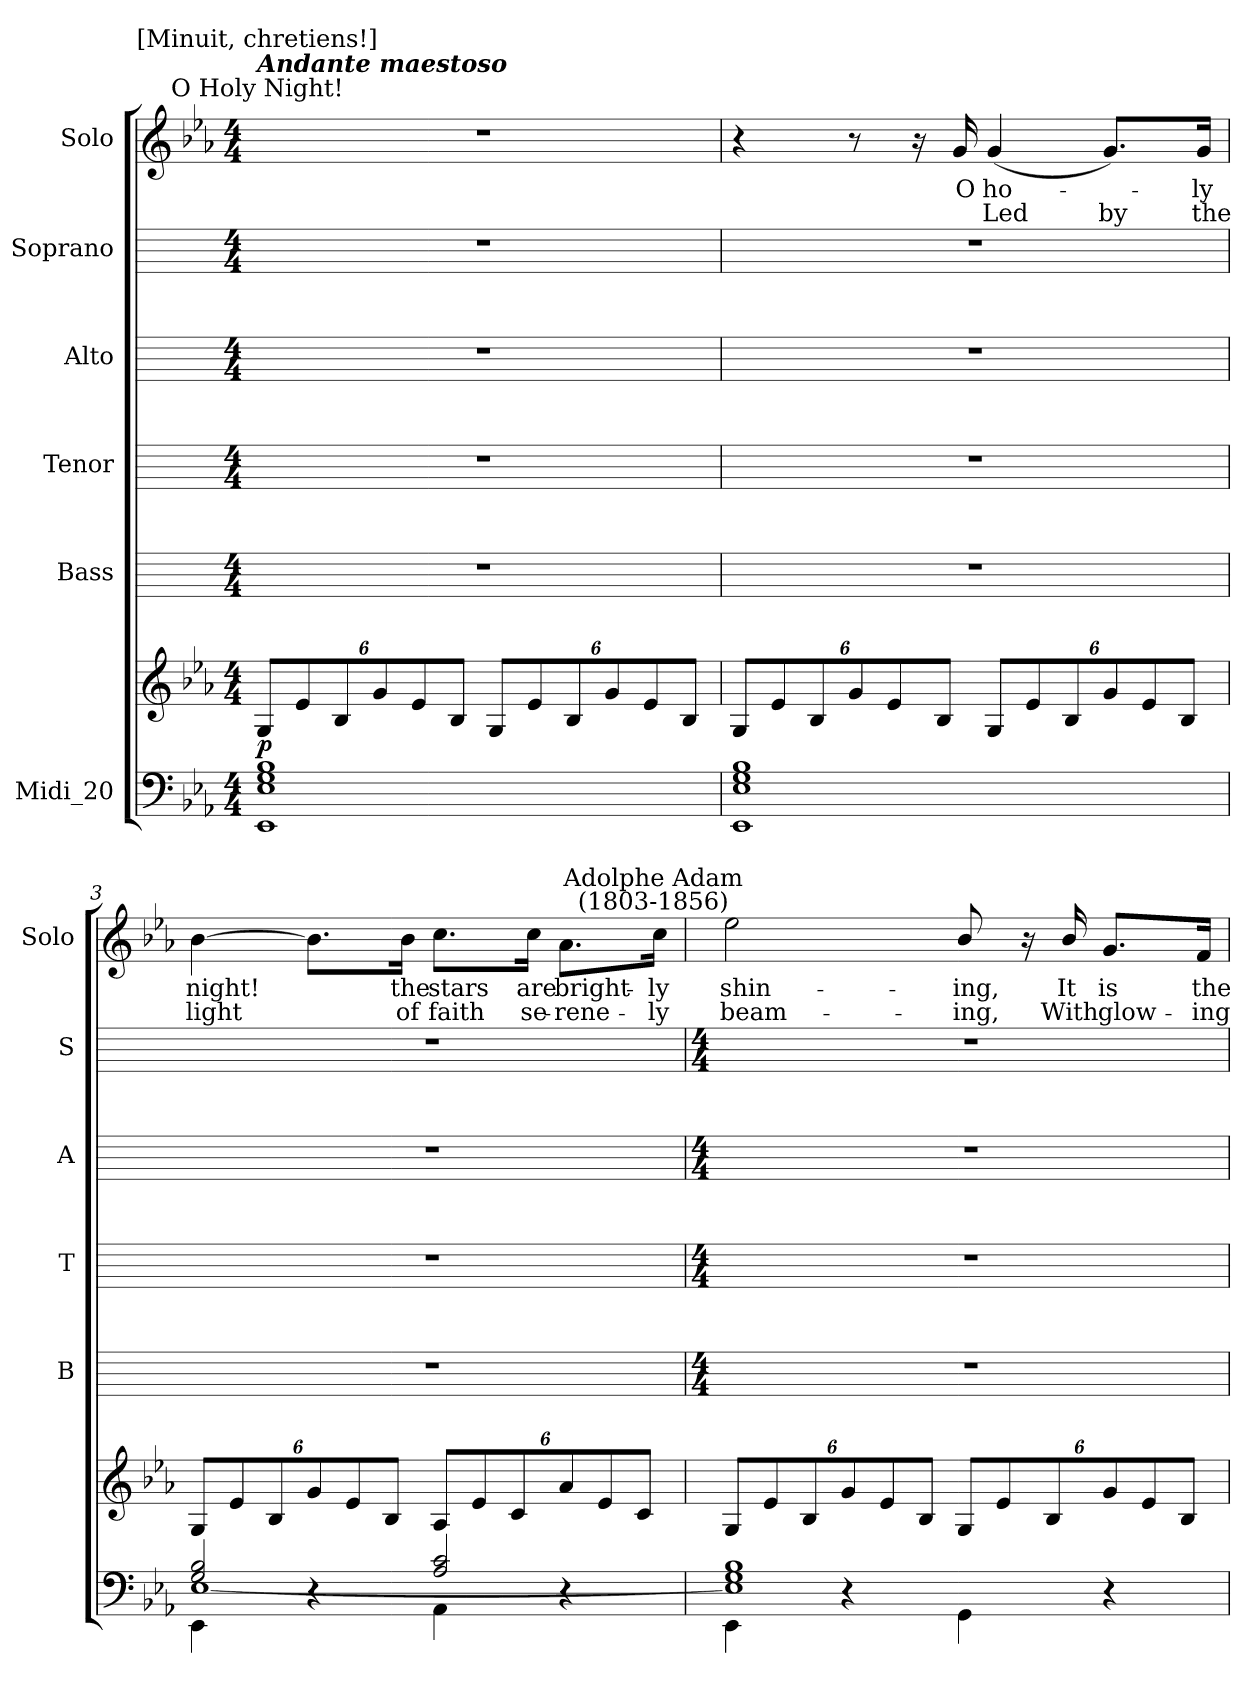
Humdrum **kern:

**kern	**kern	**dynam	**kern	**kern	**kern	**kern	**kern	**text	**text
*part6	*part6	*part6	*part5	*part4	*part3	*part2	*part1	*part1	*part1
*staff7	*staff6	*staff6/7	*staff5	*staff4	*staff3	*staff2	*staff1	*staff1	*staff1
*I"Midi_20	*	*	*I"Bass	*I"Tenor	*I"Alto	*I"Soprano	*I"Solo	*	*
*	*	*	*I'B	*I'T	*I'A	*I'S	*I'Solo	*	*
*clefF4	*clefG2	*	*	*	*	*	*clefG2	*	*
*k[b-e-a-]	*k[b-e-a-]	*	*	*	*	*	*k[b-e-a-]	*	*
*E-:	*E-:	*	*	*	*	*	*E-:	*	*
*M4/4	*M4/4	*	*M4/4	*M4/4	*M4/4	*M4/4	*M4/4	*	*
=1	=1	=1	=1	=1	=1	=1	=1	=1	=1
*^	*	*	*	*	*	*	*	*	*
*	*^	*	*	*	*	*	*	*	*	*
!	!	!	!	!	!	!	!	!	!LO:TX:a:cj:t=O Holy Night!	!	!
!	!	!	!	!	!	!	!	!	!LO:TX:a:Bi:t=Andante maestoso	!	!
!	!	!	!	!	!	!	!	!	!LO:TX:a:cj:t=[Minuit, chretiens!]	!	!
!	!	!	!	!LO:DY:b	!	!	!	!	!	!	!
1E-/ 1G/ 1B-/	1ryy	1EE-\	12GL	p	1r	1r	1r	1r	1r	.	.
.	.	.	12e-	.	.	.	.	.	.	.	.
.	.	.	12B-	.	.	.	.	.	.	.	.
.	.	.	12g	.	.	.	.	.	.	.	.
.	.	.	12e-	.	.	.	.	.	.	.	.
.	.	.	12B-J	.	.	.	.	.	.	.	.
.	.	.	12GL	.	.	.	.	.	.	.	.
.	.	.	12e-	.	.	.	.	.	.	.	.
.	.	.	12B-	.	.	.	.	.	.	.	.
.	.	.	12g	.	.	.	.	.	.	.	.
.	.	.	12e-	.	.	.	.	.	.	.	.
.	.	.	12B-J	.	.	.	.	.	.	.	.
=2	=2	=2	=2	=2	=2	=2	=2	=2	=2	=2	=2
1E-/ 1G/ 1B-/	1ryy	1EE-\	12GL	.	1r	1r	1r	1r	4r	.	.
.	.	.	12e-	.	.	.	.	.	.	.	.
.	.	.	12B-	.	.	.	.	.	.	.	.
.	.	.	12g	.	.	.	.	.	8r	.	.
.	.	.	12e-	.	.	.	.	.	.	.	.
.	.	.	.	.	.	.	.	.	16r	.	.
.	.	.	12B-J	.	.	.	.	.	.	.	.
!	!	!	!	!	!	!	!	!	!	!LO:LY:b	!
.	.	.	.	.	.	.	.	.	16g	O	.
!	!	!	!	!	!	!	!	!	!	!LO:LY:b	!LO:LY:b
.	.	.	12GL	.	.	.	.	.	(<4g	ho-	Led
.	.	.	12e-	.	.	.	.	.	.	.	.
.	.	.	12B-	.	.	.	.	.	.	.	.
!	!	!	!	!	!	!	!	!	!	!	!LO:LY:b
.	.	.	12g	.	.	.	.	.	8.g/L)	.	by
.	.	.	12e-	.	.	.	.	.	.	.	.
.	.	.	12B-J	.	.	.	.	.	.	.	.
!	!	!	!	!	!	!	!	!	!	!LO:LY:b	!LO:LY:b
.	.	.	.	.	.	.	.	.	16g/Jk	ly	the
=3	=3	=3	=3	=3	=3	=3	=3	=3	=3	=3	=3
!	!	!	!	!	!	!	!	!	!	!LO:LY:b	!LO:LY:b
2G/ 2B-/	[1E-\	4EE-\	12GL	.	1r	1r	1r	1r	[4b-	night!	light
.	.	.	12e-	.	.	.	.	.	.	.	.
.	.	.	12B-	.	.	.	.	.	.	.	.
.	.	4r	12g	.	.	.	.	.	8.b-\L]	.	.
.	.	.	12e-	.	.	.	.	.	.	.	.
.	.	.	12B-J	.	.	.	.	.	.	.	.
!	!	!	!	!	!	!	!	!	!	!LO:LY:b	!LO:LY:b
.	.	.	.	.	.	.	.	.	16b-\Jk	the	of
!	!	!	!	!	!	!	!	!	!	!LO:LY:b	!LO:LY:b
2A-/ 2c/	.	4AA-\	12A-L	.	.	.	.	.	8.cc\L	stars	faith
.	.	.	12e-	.	.	.	.	.	.	.	.
.	.	.	12c	.	.	.	.	.	.	.	.
!	!	!	!	!	!	!	!	!	!	!LO:LY:b	!LO:LY:b
.	.	.	.	.	.	.	.	.	16cc\Jk	are	se-
!	!	!	!	!	!	!	!	!	!	!LO:LY:b	!LO:LY:b
.	.	4r	12a-	.	.	.	.	.	8.a-\L	-bright-	-rene-
.	.	.	12e-	.	.	.	.	.	.	.	.
.	.	.	12cJ	.	.	.	.	.	.	.	.
!	!	!	!	!	!	!	!	!	!LO:TX:a:cj:t=Adolphe Adam\n(1803-1856)	!	!
!	!	!	!	!	!	!	!	!	!	!LO:LY:b	!LO:LY:b
.	.	.	.	.	.	.	.	.	16cc\Jk	-ly	ly
!!LO:LB:g=z
=4	=4	=4	=4	=4	=4	=4	=4	=4	=4	=4	=4
*	*	*	*	*	*M4/4	*M4/4	*M4/4	*M4/4	*	*	*
!	!	!	!	!	!	!	!	!	!	!LO:LY:b	!LO:LY:b
1G/ 1B-/	1E-\]	4EE-\	12GL	.	1r	1r	1r	1r	2ee-	shin-	-beam-
.	.	.	12e-	.	.	.	.	.	.	.	.
.	.	.	12B-	.	.	.	.	.	.	.	.
.	.	4r	12g	.	.	.	.	.	.	.	.
.	.	.	12e-	.	.	.	.	.	.	.	.
.	.	.	12B-J	.	.	.	.	.	.	.	.
!	!	!	!	!	!	!	!	!	!	!LO:LY:b	!LO:LY:b
.	.	4GG\	12GL	.	.	.	.	.	8b-/	-ing,	ing,
.	.	.	12e-	.	.	.	.	.	.	.	.
.	.	.	.	.	.	.	.	.	16r	.	.
.	.	.	12B-	.	.	.	.	.	.	.	.
!	!	!	!	!	!	!	!	!	!	!LO:LY:b	!LO:LY:b
.	.	.	.	.	.	.	.	.	16b-/	It	With
!	!	!	!	!	!	!	!	!	!	!LO:LY:b	!LO:LY:b
.	.	4r	12g	.	.	.	.	.	8.g/L	is	glow-
.	.	.	12e-	.	.	.	.	.	.	.	.
.	.	.	12B-J	.	.	.	.	.	.	.	.
!	!	!	!	!	!	!	!	!	!	!LO:LY:b	!LO:LY:b
.	.	.	.	.	.	.	.	.	16f/Jk	-the	ing
*v	*v	*v	*	*	*	*	*	*	*	*	*
=	=	=	=	=	=	=	=	=	=
*-	*-	*-	*-	*-	*-	*-	*-	*-	*-
